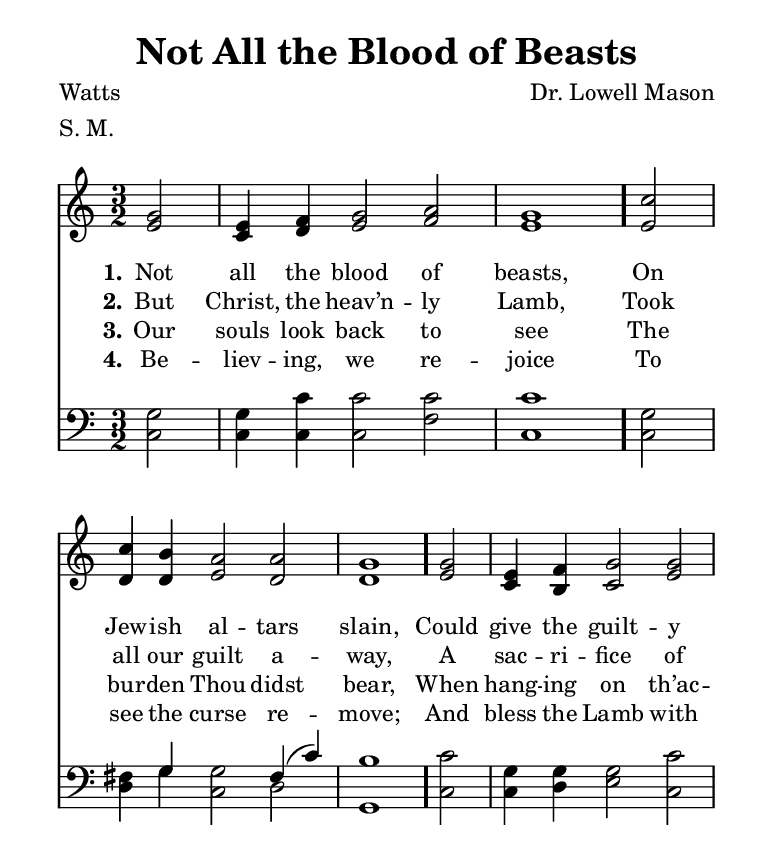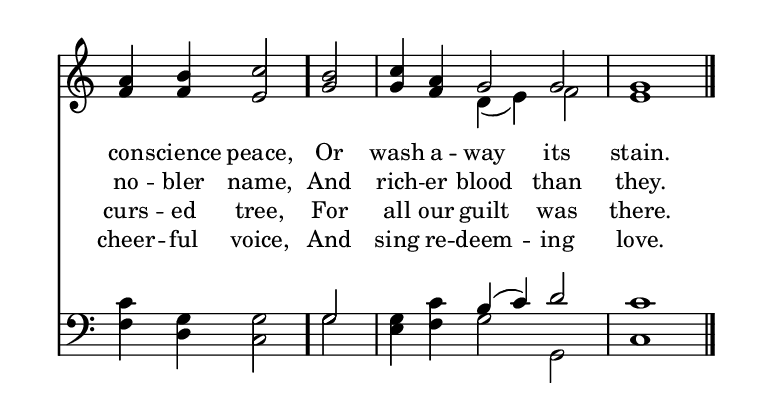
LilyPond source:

\include "common/global.ily"
\paper {
  \include "common/paper.ily"
  ragged-bottom = ##t
}

\header{
  hymnnumber = "254"
  title = "Not All the Blood of Beasts"
  tunename = "Boylston"
  meter = "S. M."
  poet = "Watts"
  composer = "Dr. Lowell Mason"
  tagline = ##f
}

global = {
  \include "common/overrides.ily"
  \override Staff.TimeSignature.style = #'numbered
  \time 3/2
  \override Score.MetronomeMark.transparent = ##t % hide all fermata changes too
  \tempo 4=100
  \key c \major
  \partial 2
  \autoBeamOff
}

notesSoprano = {
\global
\relative c'' {

  g2 | e4 f g2 a | g1
  c2 | c4 b a2 a | g1 \eogbreak
  g2 | e4 f g2 g | a4 b c2
  b2 | c4 a g2 g | g1 \eogbreak

  \bar "|."

}
}

notesAlto = {
\global
\relative e' {

  e2 | c4 d e2 f | e1
  e2 | d4 d e2 d | d1
  e2 | c4 b c2 e | f4 f e2
  g2 | g4 f d( e) f2 | e1

}
}

notesTenor = {
\global
\relative a {

  g2 | g4 c c2 c | c1
  g2 | fis4 g g2 fis4( c') | b1
  c2 | g4 g g2 c | c4 g g2
  g2 | g4 c4 b( c) d2 | c1

}
}

notesBass = {
\global
\relative f {

  c2 | c4 c c2 f | c1
  c2 d4 g c,2 d | g,1
  c2 | c4 d e2 c | f4 d c2
  g'2 | e4 f g2 g, | c1

}
}

wordsA = \lyricmode {
\set stanza = "1."

Not all the blood of beasts, \bar "."
On Jew -- ish al -- tars slain, \bar "."
Could give the guilt -- y con -- science peace, \bar "."
Or wash a -- way its stain. \bar "."

}

wordsB = \lyricmode {
\set stanza = "2."

But Christ, the heav’n -- ly Lamb,
Took all our guilt a -- way,
A sac -- ri -- fice of no -- bler name,
And rich -- er blood than they.

}

wordsC = \lyricmode {
\set stanza = "3."

Our souls look back to see
The bur -- den Thou didst bear,
When hang -- ing on th’ac -- curs -- ed tree,
For all our guilt was there.

}

wordsD = \lyricmode {
\set stanza = "4."

Be -- liev -- ing, we re -- joice
To see the curse re -- move;
And bless the Lamb with cheer -- ful voice,
And sing re -- deem -- ing love.

}

\score {
  \context ChoirStaff <<
    \context Staff = upper <<
      \set ChoirStaff.systemStartDelimiter = #'SystemStartBar
      \partcombine #'(2 . 9) \notesSoprano \notesAlto
      \context NullVoice = sopranos { \voiceOne << \notesSoprano >> }
      \context NullVoice = altos { \voiceTwo << \notesAlto >> }
      \context Lyrics = one   \lyricsto sopranos \wordsA
      \context Lyrics = two   \lyricsto sopranos \wordsB
      \context Lyrics = three \lyricsto sopranos \wordsC
      \context Lyrics = four  \lyricsto sopranos \wordsD
    >>
    \context Staff = men <<
      \clef bass
      \partcombine #'(2 . 9) \notesTenor \notesBass
      \context NullVoice = tenors { \voiceOne << \notesTenor >> }
      \context NullVoice = basses { \voiceTwo << \notesBass >> }
    >>
  >>
  \layout {
    \include "common/layout.ily"
  }
  \midi{
    \include "common/midi.ily"
  }
}

\version "2.19.49"  % necessary for upgrading to future LilyPond versions.

% vi:set et ts=2 sw=2 ai nocindent syntax=lilypond:
